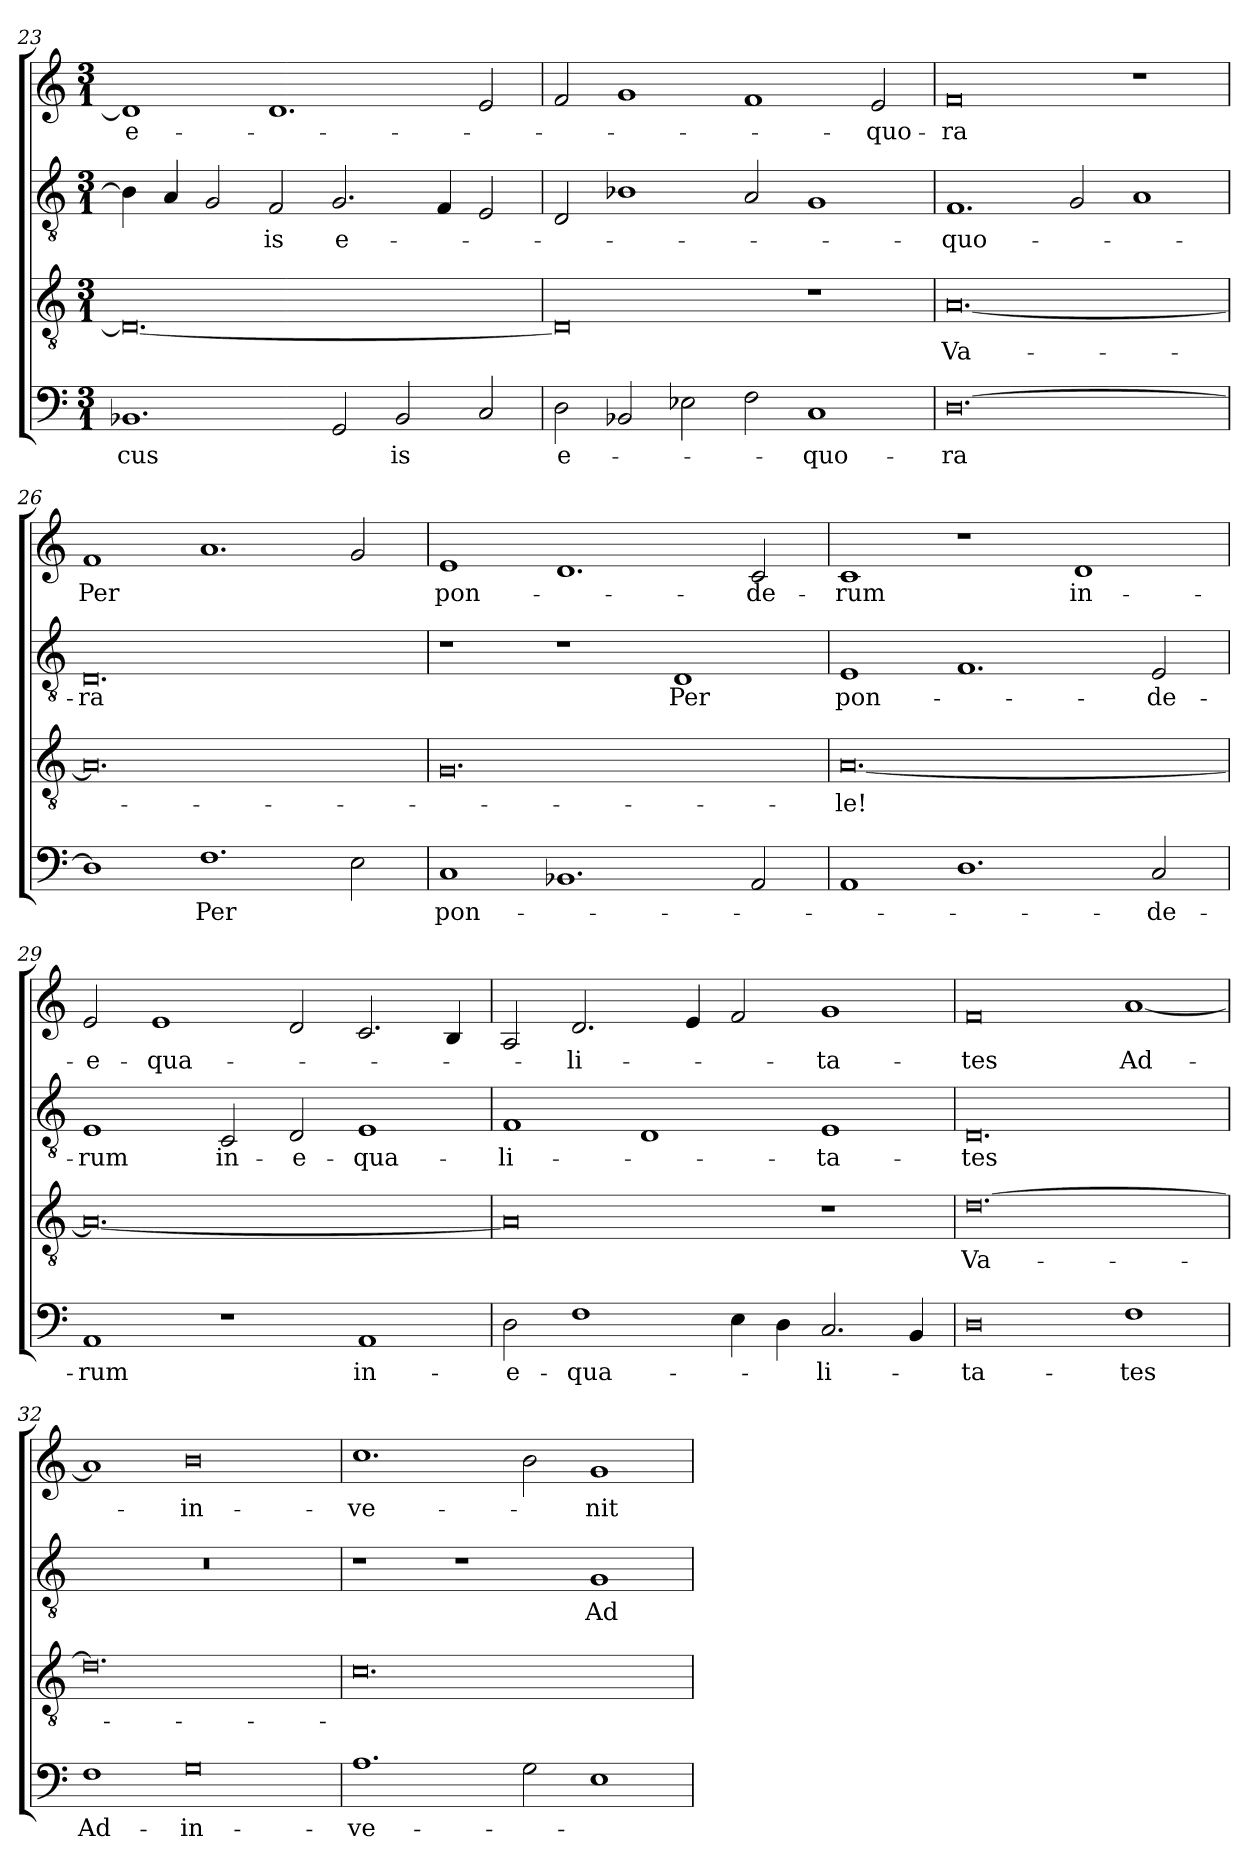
**kern	**text	**kern	**text	**kern	**text	**kern	**text
*part4	*part4	*part3	*part3	*part2	*part2	*part1	*part1
*staff4	*staff4	*staff3	*staff3	*staff2	*staff2	*staff1	*staff1
*clefF4	*	*clefGv2	*	*clefGv2	*	*clefG2	*
*M3/1	*	*M3/1	*	*M3/1	*	*M3/1	*
=23	=23	=23	=23	=23	=23	=23	=23
!	!LO:LY:b	!	!	!	!	!	!LO:LY:b
1.BB-X	-cus	0.D_	.	4B-\]	.	1d]	e-
.	.	.	.	4A/	.	.	.
.	.	.	.	2G/	.	.	.
!	!	!	!	!	!LO:LY:b	!	!
.	.	.	.	2F/	is	1.d	.
!	!	!	!	!	!LO:LY:b	!	!
2GG/	.	.	.	2.G/	e-	.	.
!	!LO:LY:b	!	!	!	!	!	!
2BB-/	is	.	.	.	.	.	.
.	.	.	.	4F/	.	.	.
2C/	.	.	.	2E/	.	2e/	.
=24	=24	=24	=24	=24	=24	=24	=24
!	!LO:LY:b	!	!	!	!	!	!
2D\	e-	0D]	.	2D/	.	2f/	.
2BB-X/	.	.	.	1B-X	.	1g	.
2E-X\	.	.	.	.	.	.	.
2F\	.	.	.	2A/	.	1f	.
!	!LO:LY:b	!	!	!	!	!	!
1C	-quo-	1r	.	1G	.	.	.
!	!	!	!	!	!	!	!LO:LY:b
.	.	.	.	.	.	2e/	-quo-
=25	=25	=25	=25	=25	=25	=25	=25
!	!LO:LY:b	!	!LO:LY:b	!	!LO:LY:b	!	!LO:LY:b
[0.D	-ra	[0.A	Va-	1.F	-quo-	0f	-ra
.	.	.	.	2G/	.	.	.
.	.	.	.	1A	.	1r	.
!!LO:LB:g=z
=26	=26	=26	=26	=26	=26	=26	=26
!	!	!	!	!	!LO:LY:b	!	!LO:LY:b
1D]	.	0.A]	.	0.D	-ra	1f	Per
!	!LO:LY:b	!	!	!	!	!	!
1.F	Per	.	.	.	.	1.a	.
2E\	.	.	.	.	.	2g/	.
=27	=27	=27	=27	=27	=27	=27	=27
!	!LO:LY:b	!	!	!	!	!	!LO:LY:b
1C	pon-	0.G	.	1r	.	1e	pon-
1.BB-X	.	.	.	1r	.	1.d	.
!	!	!	!	!	!LO:LY:b	!	!
.	.	.	.	1D	Per	.	.
!	!	!	!	!	!	!	!LO:LY:b
2AA/	.	.	.	.	.	2c/	-de-
=28	=28	=28	=28	=28	=28	=28	=28
!	!	!	!LO:LY:b	!	!LO:LY:b	!	!LO:LY:b
1AA	.	[0.A	-le!	1E	pon-	1c	-rum
1.D	.	.	.	1.F	.	1r	.
!	!	!	!	!	!	!	!LO:LY:b
.	.	.	.	.	.	1d	in-
!	!LO:LY:b	!	!	!	!LO:LY:b	!	!
2C/	-de-	.	.	2E/	-de-	.	.
=29	=29	=29	=29	=29	=29	=29	=29
!	!LO:LY:b	!	!	!	!LO:LY:b	!	!LO:LY:b
1AA	-rum	0.A_	.	1E	-rum	2e/	-e-
!	!	!	!	!	!	!	!LO:LY:b
.	.	.	.	.	.	1e	-qua-
!	!	!	!	!	!LO:LY:b	!	!
1r	.	.	.	2C/	in-	.	.
!	!	!	!	!	!LO:LY:b	!	!
.	.	.	.	2D/	-e-	2d/	.
!	!LO:LY:b	!	!	!	!LO:LY:b	!	!
1AA	in-	.	.	1E	-qua-	2.c/	.
.	.	.	.	.	.	4B/	.
=30	=30	=30	=30	=30	=30	=30	=30
!	!LO:LY:b	!	!	!	!LO:LY:b	!	!
2D\	-e-	0A]	.	1F	-li-	2A/	.
!	!LO:LY:b	!	!	!	!	!	!LO:LY:b
1F	-qua-	.	.	.	.	2.d/	-li-
.	.	.	.	1D	.	.	.
.	.	.	.	.	.	4e/	.
4E\	.	.	.	.	.	2f/	.
4D\	.	.	.	.	.	.	.
!	!LO:LY:b	!	!	!	!LO:LY:b	!	!LO:LY:b
2.C/	-li-	1r	.	1E	-ta-	1g	-ta-
4BB/	.	.	.	.	.	.	.
!!LO:LB:g=z
=31	=31	=31	=31	=31	=31	=31	=31
!	!LO:LY:b	!	!LO:LY:b	!	!LO:LY:b	!	!LO:LY:b
0D	-ta-	[0.d	Va-	0.D	-tes	0f	-tes
!	!LO:LY:b	!	!	!	!	!	!LO:LY:b
1F	-tes	.	.	.	.	[1a	Ad-
=32	=32	=32	=32	=32	=32	=32	=32
!	!LO:LY:b	!	!	!	!	!	!
1F	Ad-	0.d]	.	0.r	.	1a]	.
!	!LO:LY:b	!	!	!	!	!	!LO:LY:b
0G	-in-	.	.	.	.	0b	-in-
=33	=33	=33	=33	=33	=33	=33	=33
!	!LO:LY:b	!	!	!	!	!	!LO:LY:b
1.A	-ve-	0.c	.	1r	.	1.cc	-ve-
.	.	.	.	1r	.	.	.
2G\	.	.	.	.	.	2b\	.
!	!	!	!	!	!LO:LY:b	!	!LO:LY:b
1E	.	.	.	1G	Ad-	1g	-nit
=	=	=	=	=	=	=	=
*-	*-	*-	*-	*-	*-	*-	*-
